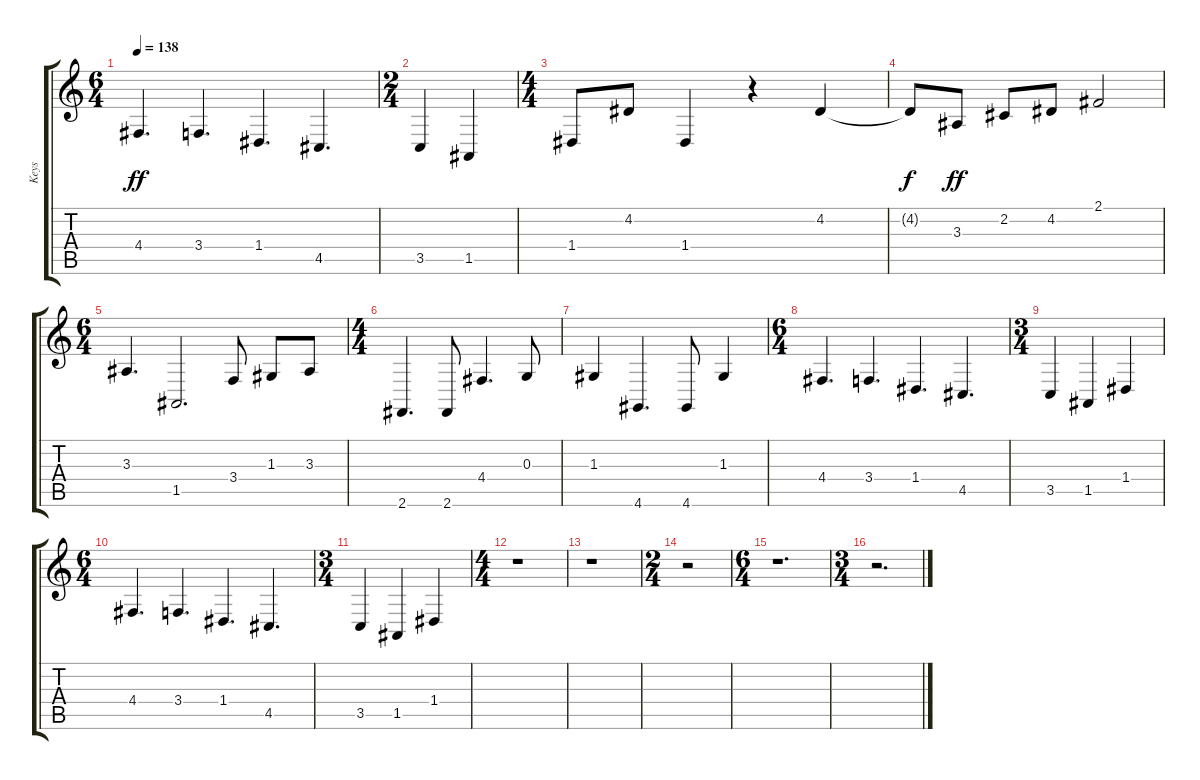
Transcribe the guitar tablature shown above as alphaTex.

\track ("Keys" "Keys") {instrument pad4choir}
\staff {score tabs}
\tuning (E4 B3 G3 D3 A2 E2) {hide}
\ts (6 4)
\tempo 138
\clef g2
\ks c
4.4.4{d dy ff} 3.4.4{d} 1.4.4{d} 4.5.4{d} |
\ts (2 4)
3.5.4 1.5.4 |
\ts (4 4)
1.4.8 4.2.8 1.4.4 r.4 4.2.4 |
4.2{t}.8{dy f} 3.3.8{dy ff} 2.2.8 4.2.8 2.1.2 |
\ts (6 4)
3.3.4{d} 1.5.2{d} 3.4.8 1.3.8 3.3.8 |
\ts (4 4)
2.6.4{d} 2.6.8 4.4.4{d} 0.3.8 |
1.3.4 4.6.4{d} 4.6.8 1.3.4 |
\ts (6 4)
4.4.4{d} 3.4.4{d} 1.4.4{d} 4.5.4{d} |
\ts (3 4)
3.5.4 1.5.4 1.4.4 |
\ts (6 4)
4.4.4{d} 3.4.4{d} 1.4.4{d} 4.5.4{d} |
\ts (3 4)
3.5.4 1.5.4 1.4.4 |
\ts (4 4)
r.1 |
r.1 |
\ts (2 4)
r.2 |
\ts (6 4)
r.1{d} |
\ts (3 4)
r.2{d}
